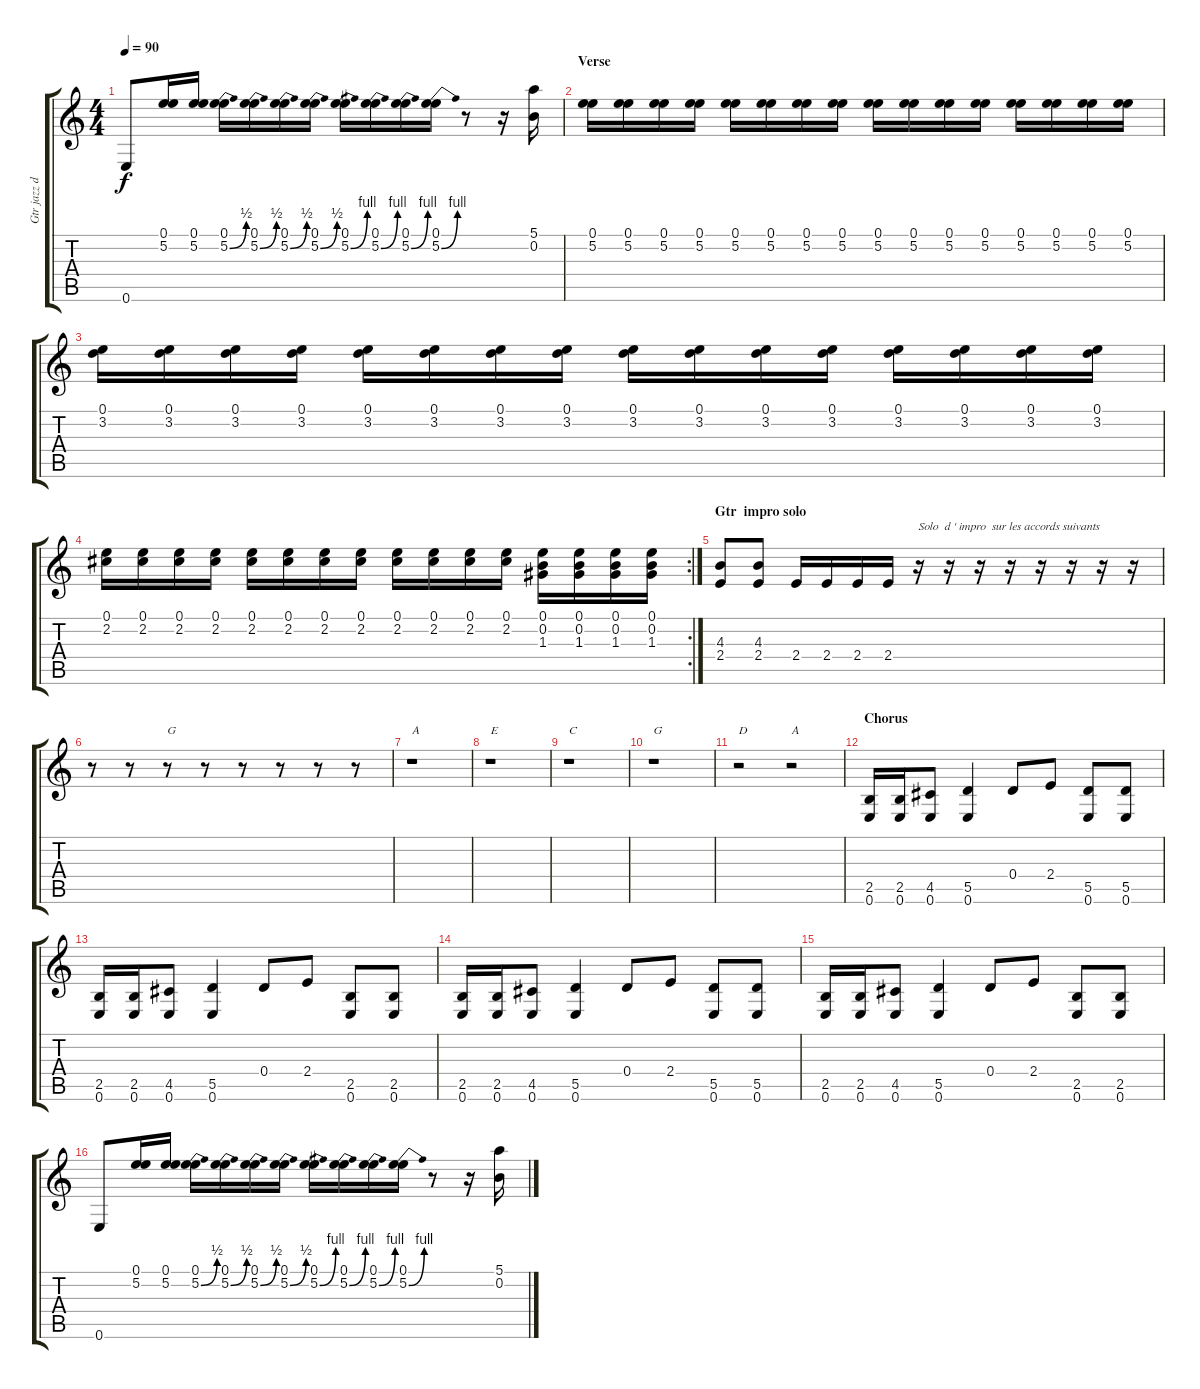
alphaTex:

\track ("Gtr jazz disto" "Gtr jazz d") {instrument distortionguitar}
\staff {score tabs}
\tuning (E4 B3 G3 D3 A2 E2) {hide}
\ts (4 4)
\tempo 90
\clef g2
\ks c
0.6.8{dy f} (0.1 5.2).16 (0.1 5.2).16 (0.1 5.2{be (bend 0 0 60 2)}).16 (0.1 5.2{be (bend 0 0 60 2)}).16 (0.1 5.2{be (bend 0 0 60 2)}).16 (0.1 5.2{be (bend 0 0 60 2)}).16 (0.1 5.2{be (bend 0 0 60 4)}).16 (0.1 5.2{be (bend 0 0 60 4)}).16 (0.1 5.2{be (bend 0 0 60 4)}).16 (0.1 5.2{be (bend 0 0 60 4)}).16 r.8 r.16 (5.1 0.2).16 |
\section ("" "Verse")
(0.1 5.2).16 (0.1 5.2).16 (0.1 5.2).16 (0.1 5.2).16 (0.1 5.2).16 (0.1 5.2).16 (0.1 5.2).16 (0.1 5.2).16 (0.1 5.2).16 (0.1 5.2).16 (0.1 5.2).16 (0.1 5.2).16 (0.1 5.2).16 (0.1 5.2).16 (0.1 5.2).16 (0.1 5.2).16 |
(0.1 3.2).16 (0.1 3.2).16 (0.1 3.2).16 (0.1 3.2).16 (0.1 3.2).16 (0.1 3.2).16 (0.1 3.2).16 (0.1 3.2).16 (0.1 3.2).16 (0.1 3.2).16 (0.1 3.2).16 (0.1 3.2).16 (0.1 3.2).16 (0.1 3.2).16 (0.1 3.2).16 (0.1 3.2).16 |
\rc 2
(0.1 2.2).16 (0.1 2.2).16 (0.1 2.2).16 (0.1 2.2).16 (0.1 2.2).16 (0.1 2.2).16 (0.1 2.2).16 (0.1 2.2).16 (0.1 2.2).16 (0.1 2.2).16 (0.1 2.2).16 (0.1 2.2).16 (0.1 0.2 1.3).16 (0.1 0.2 1.3).16 (0.1 0.2 1.3).16 (0.1 0.2 1.3).16 |
\section ("" "Gtr  impro solo")
(4.3 2.4).8 (4.3 2.4).8 2.4.16 2.4.16 2.4.16 2.4.16 r.16{txt "Solo  d ' impro  sur les accords suivants"} r.16 r.16 r.16 r.16 r.16 r.16 r.16 |
r.8 r.8 r.8{txt "G"} r.8 r.8 r.8 r.8 r.8 |
r.1{txt "A"} |
r.1{txt "E"} |
r.1{txt "C"} |
r.1{txt "G"} |
r.2{txt "D"} r.2{txt "A"} |
\section ("" "Chorus")
(2.5 0.6).16 (2.5 0.6).16 (4.5 0.6).8 (5.5 0.6).4 0.4.8 2.4.8 (5.5 0.6).8 (5.5 0.6).8 |
(2.5 0.6).16 (2.5 0.6).16 (4.5 0.6).8 (5.5 0.6).4 0.4.8 2.4.8 (2.5 0.6).8 (2.5 0.6).8 |
(2.5 0.6).16 (2.5 0.6).16 (4.5 0.6).8 (5.5 0.6).4 0.4.8 2.4.8 (5.5 0.6).8 (5.5 0.6).8 |
(2.5 0.6).16 (2.5 0.6).16 (4.5 0.6).8 (5.5 0.6).4 0.4.8 2.4.8 (2.5 0.6).8 (2.5 0.6).8 |
0.6.8 (0.1 5.2).16 (0.1 5.2).16 (0.1 5.2{be (bend 0 0 60 2)}).16 (0.1 5.2{be (bend 0 0 60 2)}).16 (0.1 5.2{be (bend 0 0 60 2)}).16 (0.1 5.2{be (bend 0 0 60 2)}).16 (0.1 5.2{be (bend 0 0 60 4)}).16 (0.1 5.2{be (bend 0 0 60 4)}).16 (0.1 5.2{be (bend 0 0 60 4)}).16 (0.1 5.2{be (bend 0 0 60 4)}).16 r.8 r.16 (5.1 0.2).16
